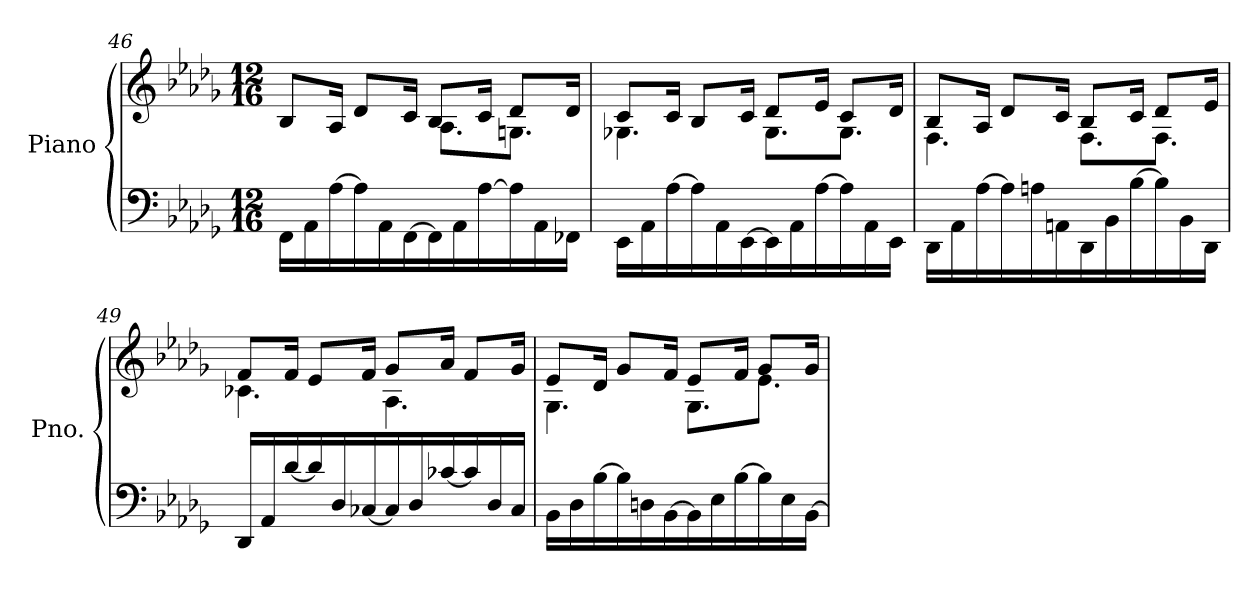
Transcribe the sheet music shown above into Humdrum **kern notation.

**kern	**kern
*part1	*part1
*staff2	*staff1
*I"Piano	*
*I'Pno.	*
*clefF4	*clefG2
*k[b-e-a-d-g-]	*k[b-e-a-d-g-]
*D-:	*D-:
*M12/16	*M12/16
=46	=46
*	*^
16FF\LL	8B-/L	4.ryy
16AA-\	.	.
[16A-\	16A-/Jk	.
16A-\]	8d-/L	.
16AA-\	.	.
[16FF\	16c/Jk	.
16FF\]	8B-/L	8.A-\L
16AA-\	.	.
[16A-\	16c/Jk	.
16A-\]	8d-/L	8.Gn\J
16AA-\	.	.
16FF-X\JJ	16d-/Jk	.
=47	=47	=47
16EE-\LL	8c/L	4.G-X\
16AA-\	.	.
[16A-\	16c/Jk	.
16A-\]	8B-/L	.
16AA-\	.	.
[16EE-\	16c/Jk	.
16EE-\]	8d-/L	8.G-\L
16AA-\	.	.
[16A-\	16e-/Jk	.
16A-\]	8c/L	8.G-\J
16AA-\	.	.
16EE-\JJ	16d-/Jk	.
=48	=48	=48
16DD-\LL	8B-/L	4.F\
16AA-\	.	.
[16A-\	16A-/Jk	.
16A-\]	8d-/L	.
16An\	.	.
16AAn\	16c/Jk	.
16DD-\	8B-/L	8.F\L
16BB-\	.	.
[16B-\	16c/Jk	.
16B-\]	8d-/L	8.F\J
16BB-\	.	.
16DD-\JJ	16e-/Jk	.
!!LO:LB:g=z	!!
=49	=49	=49
16DD-/LL	8f/L	4.c-X\
16AA-/	.	.
[16d-/	16f/Jk	.
16d-/]	8e-/L	.
16D-/	.	.
[16C-X/	16f/Jk	.
16C-/]	8g-/L	4.A-\
16D-/	.	.
[16c-X/	16a-/Jk	.
16c-/]	8f/L	.
16D-/	.	.
16C-/JJ	16g-/Jk	.
=50	=50	=50
16BB-\LL	8e-/L	4.G-\
16D-\	.	.
[16B-\	16d-/Jk	.
16B-\]	8g-/L	.
16Dn\	.	.
[16BB-\	16f/Jk	.
16BB-\]	8e-/L	8.G-\L
16E-\	.	.
[16B-\	16f/Jk	.
16B-\]	8g-/L	8.e-\J
16E-\	.	.
[16BB-\JJ	16g-/Jk	.
*	*v	*v
=	=
*-	*-
